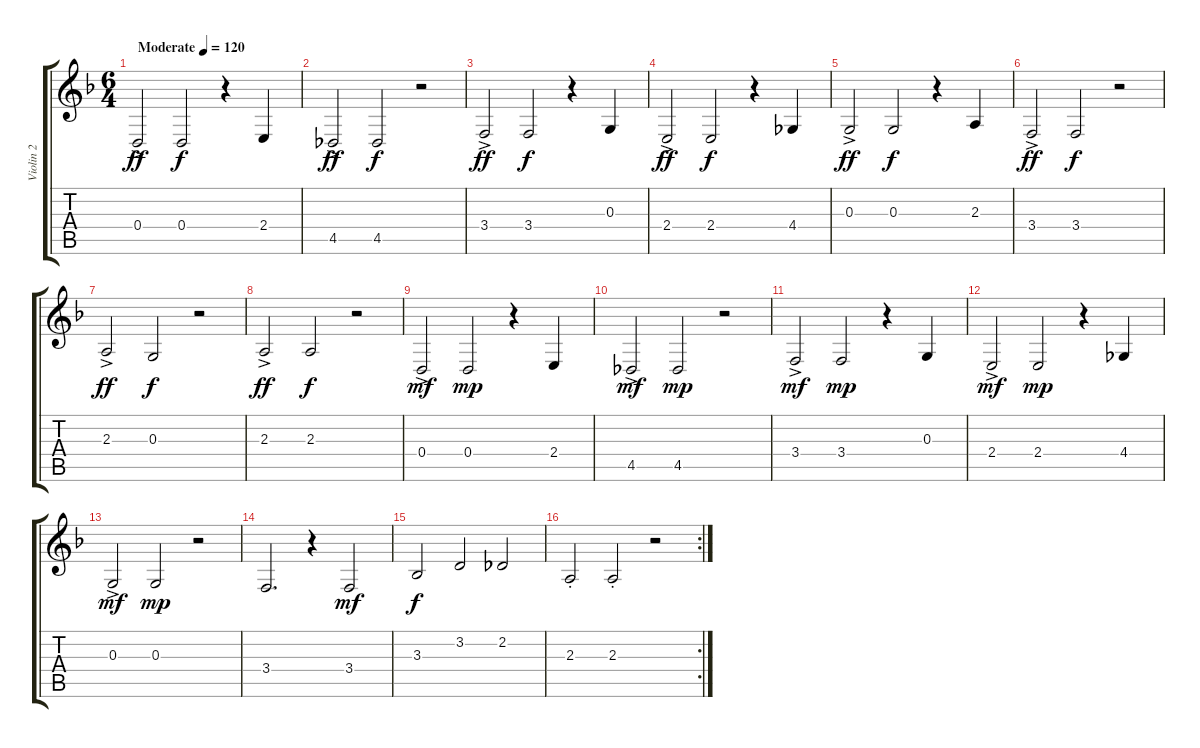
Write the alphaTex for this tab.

\track ("Violin 2" "Violin 2") {instrument violin}
\staff {score tabs}
\tuning (E4 B3 G3 D3 A2 E2) {hide}
\ts (6 4)
\tempo (120 "Moderate")
\clef g2
\ks f
0.4{ac}.2{dy ff instrument violin} 0.4.2{dy f} r.4 2.4.4 |
4.5{ac}.2{dy ff} 4.5.2{dy f} r.2 |
3.4{ac}.2{dy ff} 3.4.2{dy f} r.4 0.3.4 |
2.4{ac}.2{dy ff} 2.4.2{dy f} r.4 4.4.4 |
0.3{ac}.2{dy ff} 0.3.2{dy f} r.4 2.3.4 |
3.4{ac}.2{dy ff} 3.4.2{dy f} r.2 |
2.3{ac}.2{dy ff} 0.3.2{dy f} r.2 |
2.3{ac}.2{dy ff} 2.3.2{dy f} r.2 |
0.4{ac}.2{dy mf} 0.4.2{dy mp} r.4 2.4.4 |
4.5{ac}.2{dy mf} 4.5.2{dy mp} r.2 |
3.4{ac}.2{dy mf} 3.4.2{dy mp} r.4 0.3.4 |
2.4{ac}.2{dy mf} 2.4.2{dy mp} r.4 4.4.4 |
0.3{ac}.2{dy mf} 0.3.2{dy mp} r.2 |
3.4.2{d} r.4 3.4.2{dy mf} |
3.3.2{dy f} 3.2.2 2.2.2 |
\rc 2
2.3{st}.2 2.3{st}.2 r.2
